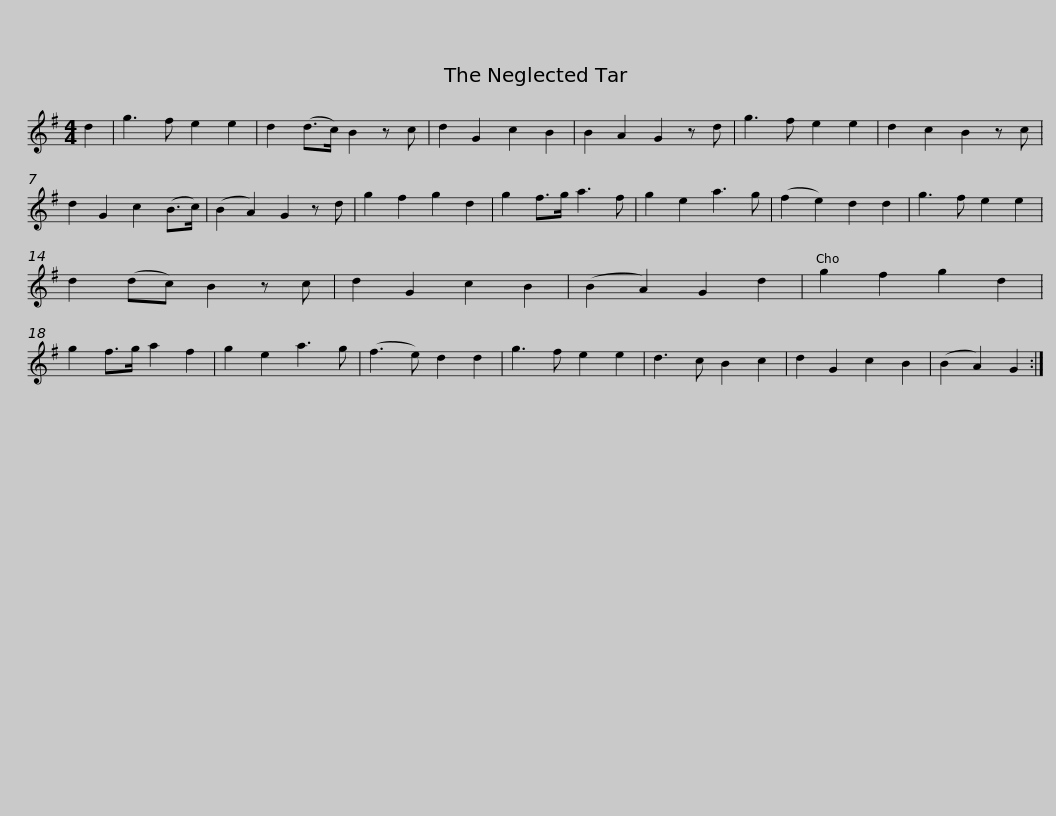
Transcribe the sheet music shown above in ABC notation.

X:1
L:1/8
M:4/4
I:linebreak $
K:G
V:1 treble
V:1
 d2 | g3 f e2 e2 | d2 (d>c) B2 z c | d2 G2 c2 B2 | B2 A2 G2 z d | %5
 g3 f e2 e2 | d2 c2 B2 z c | d2 G2 c2 (B>c) | (B2 A2) G2 z d |$ g2 f2 g2 d2 | %10
 g2 f>g a3 f | g2 e2 a3 g | (f2 e2) d2 d2 | g3 f e2 e2 | d2 (dc) B2 z c | %15
 d2 G2 c2 B2 | (B2 A2) G2 d2 | g2 f2 g2 d2 |$ g2 f>g a2 f2 | g2 e2 a3 g | %20
 (f3 e) d2 d2 | g3 f e2 e2 | d3 c B2 c2 | d2 G2 c2 B2 | (B2 A2) G2 :| %25
